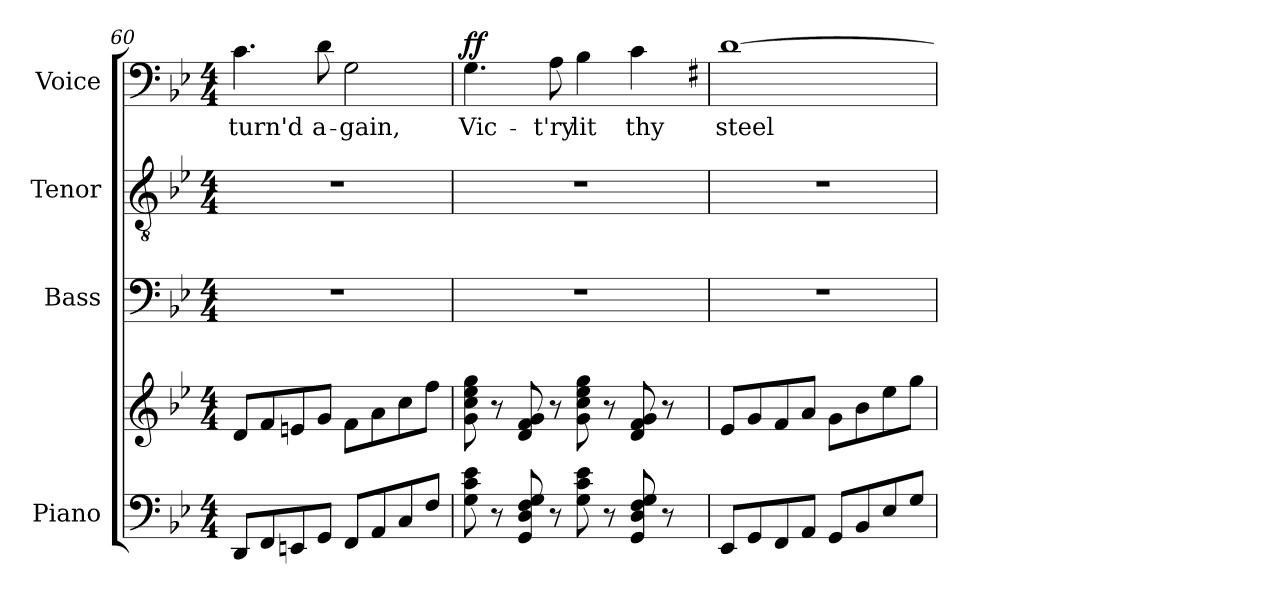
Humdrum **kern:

**kern	**kern	**kern	**kern	**kern	**text	**dynam
*part4	*part4	*part3	*part2	*part1	*part1	*part1
*staff5	*staff4	*staff3	*staff2	*staff1	*staff1	*staff1
*I"Piano	*	*I"Bass	*I"Tenor	*I"Voice	*	*
*	*	*I'B	*I'T	*	*	*
!!LO:LB:g=z
*clefF4	*clefG2	*clefF4	*clefGv2	*clefF4	*	*
*k[b-e-]	*k[b-e-]	*k[b-e-]	*k[b-e-]	*k[b-e-]	*	*
*B-:	*B-:	*B-:	*B-:	*B-:	*	*
*M4/4	*M4/4	*M4/4	*M4/4	*M4/4	*	*
=60	=60	=60	=60	=60	=60	=60
!	!	!	!	!	!LO:LY:b	!
8DDL	8dL	1r	1r	4.c	turn'd	.
8FF	8f	.	.	.	.	.
8EEn	8en	.	.	.	.	.
!	!	!	!	!	!LO:LY:b	!
8GGJ	8gJ	.	.	8d	a-	.
!	!	!	!	!	!LO:LY:b	!
8FFL	8fL	.	.	2G	-gain,	.
8AA	8a	.	.	.	.	.
8C	8cc	.	.	.	.	.
8FJ	8ffJ	.	.	.	.	.
=61	=61	=61	=61	=61	=61	=61
!	!	!	!	!	!LO:LY:b	!LO:DY:b
8G 8c 8e-	8g 8cc 8ee- 8gg	1r	1r	4.G	Vic-	ff
8r	8r	.	.	.	.	.
8GG 8D 8F 8G	8d 8f 8g	.	.	.	.	.
!	!	!	!	!	!LO:LY:b	!
8r	8r	.	.	8A	-t'ry	.
!	!	!	!	!	!LO:LY:b	!
8G 8c 8e-	8g 8cc 8ee- 8gg	.	.	4B-	lit	.
8r	8r	.	.	.	.	.
!	!	!	!	!	!LO:LY:b	!
8GG 8D 8F 8G	8d 8f 8g	.	.	4c	thy	.
8r	8r	.	.	.	.	.
*	*	*	*	*k[f#]	*	*
*	*	*	*	*G:	*	*
!!LO:LB:g=z
=62	=62	=62	=62	=62	=62	=62
!	!	!	!	!	!LO:LY:b	!
8EE-L	8e-L	1r	1r	[1d	steel	.
8GG	8g	.	.	.	.	.
8FF	8f	.	.	.	.	.
8AAJ	8aJ	.	.	.	.	.
8GGL	8gL	.	.	.	.	.
8BB-	8b-	.	.	.	.	.
8E-	8ee-	.	.	.	.	.
8GJ	8ggJ	.	.	.	.	.
=	=	=	=	=	=	=
*-	*-	*-	*-	*-	*-	*-
